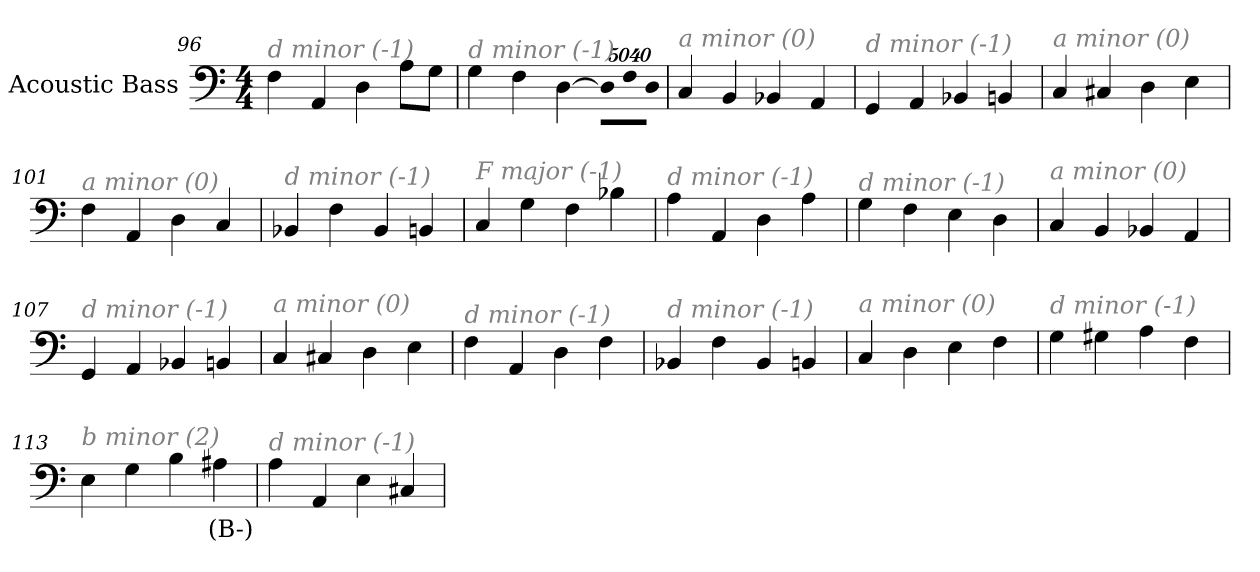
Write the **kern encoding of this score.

**kern	**text
*part1	*part1
*staff1	*staff1
*I"Acoustic Bass	*
*clefF4	*
*ITrd7c12	*
*k[]	*
*C:	*
*M4/4	*
=96	=96
!LO:TX:i:color=#808080:t=d minor (-1)	!
4FF	.
4AAA	.
4DD	.
8AAL	.
8GGJ	.
=97	=97
!LO:TX:i:color=#808080:t=d minor (-1)	!
4GG	.
4FF	.
[4DD	.
!LO:N:vis=8	!
40320%3347DDL]	.
!LO:N:vis=8	!
40320%3347FF	.
!LO:N:vis=8	!
40320%3347DDJ	.
=98	=98
!LO:TX:i:color=#808080:t=a minor (0)	!
4CC	.
4BBB	.
4BBB-X	.
4AAA	.
=99	=99
!LO:TX:i:color=#808080:t=d minor (-1)	!
4GGG	.
4AAA	.
4BBB-X	.
4BBBn	.
=100	=100
!LO:TX:i:color=#808080:t=a minor (0)	!
4CC	.
4CC#X	.
4DD	.
4EE	.
=101	=101
!LO:TX:i:color=#808080:t=a minor (0)	!
4FF	.
4AAA	.
4DD	.
4CC	.
=102	=102
!LO:TX:i:color=#808080:t=d minor (-1)	!
4BBB-X	.
4FF	.
4BBB-	.
4BBBn	.
=103	=103
!LO:TX:i:color=#808080:t=F major (-1)	!
4CC	.
4GG	.
4FF	.
4BB-X	.
=104	=104
!LO:TX:i:color=#808080:t=d minor (-1)	!
4AA	.
4AAA	.
4DD	.
4AA	.
=105	=105
!LO:TX:i:color=#808080:t=d minor (-1)	!
4GG	.
4FF	.
4EE	.
4DD	.
=106	=106
!LO:TX:i:color=#808080:t=a minor (0)	!
4CC	.
4BBB	.
4BBB-X	.
4AAA	.
=107	=107
!LO:TX:i:color=#808080:t=d minor (-1)	!
4GGG	.
4AAA	.
4BBB-X	.
4BBBn	.
=108	=108
!LO:TX:i:color=#808080:t=a minor (0)	!
4CC	.
4CC#X	.
4DD	.
4EE	.
=109	=109
!LO:TX:i:color=#808080:t=d minor (-1)	!
4FF	.
4AAA	.
4DD	.
4FF	.
=110	=110
!LO:TX:i:color=#808080:t=d minor (-1)	!
4BBB-X	.
4FF	.
4BBB-	.
4BBBn	.
=111	=111
!LO:TX:i:color=#808080:t=a minor (0)	!
4CC	.
4DD	.
4EE	.
4FF	.
=112	=112
!LO:TX:i:color=#808080:t=d minor (-1)	!
4GG	.
4GG#X	.
4AA	.
4FF	.
=113	=113
!LO:TX:i:color=#808080:t=b minor (2)	!
4EE	.
4GG	.
4BB	.
4AA#Xi	(B-)
=114	=114
!LO:TX:i:color=#808080:t=d minor (-1)	!
4AA	.
4AAA	.
4EE	.
4CC#X	.
=	=
*-	*-
